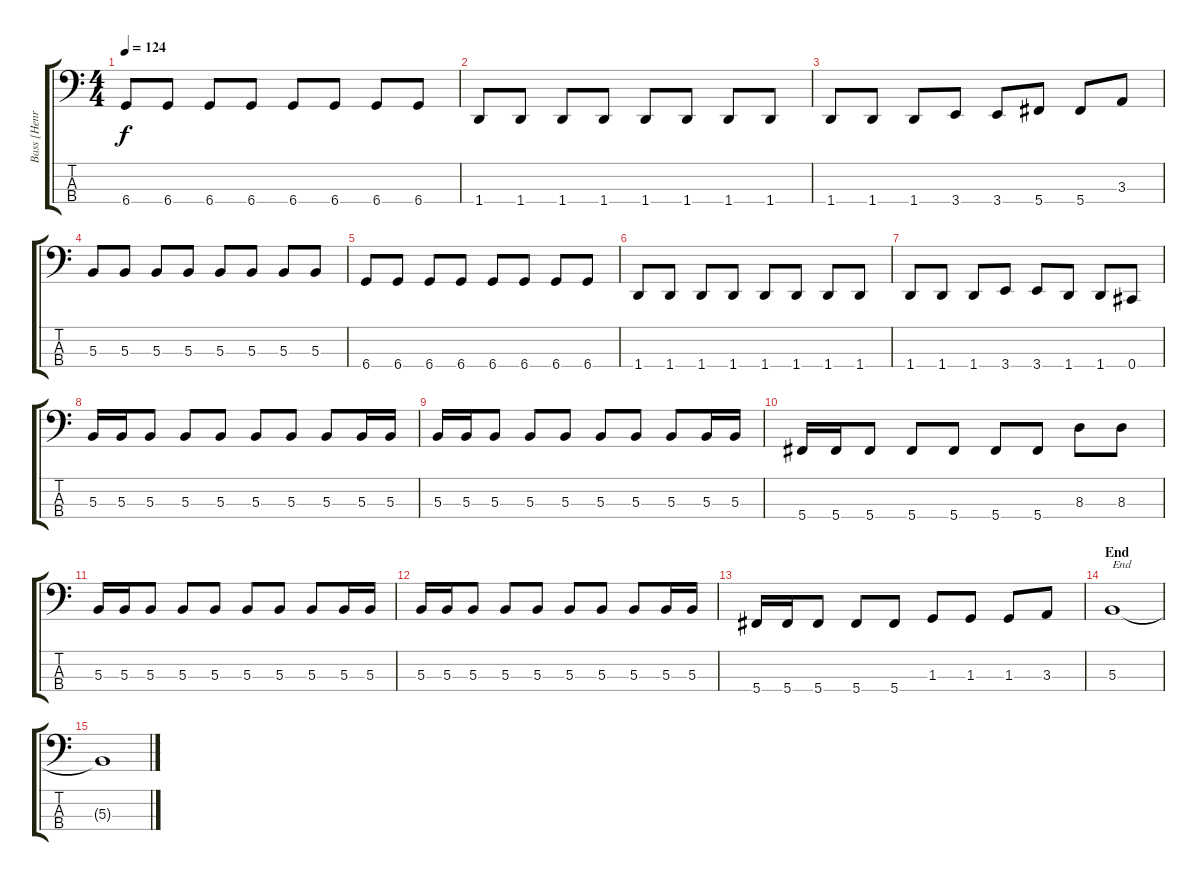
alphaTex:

\track ("Bass [Henriksson]" "Bass [Henr") {instrument electricbasspick}
\staff {score tabs}
\tuning (E2 B1 Gb1 Db1) {hide}
\ts (4 4)
\tempo 124
\clef f4
\ks c
6.4.8{dy f} 6.4.8 6.4.8 6.4.8 6.4.8 6.4.8 6.4.8 6.4.8 |
1.4.8 1.4.8 1.4.8 1.4.8 1.4.8 1.4.8 1.4.8 1.4.8 |
1.4.8 1.4.8 1.4.8 3.4.8 3.4.8 5.4.8 5.4.8 3.3.8 |
5.3.8 5.3.8 5.3.8 5.3.8 5.3.8 5.3.8 5.3.8 5.3.8 |
6.4.8 6.4.8 6.4.8 6.4.8 6.4.8 6.4.8 6.4.8 6.4.8 |
1.4.8 1.4.8 1.4.8 1.4.8 1.4.8 1.4.8 1.4.8 1.4.8 |
1.4.8 1.4.8 1.4.8 3.4.8 3.4.8 1.4.8 1.4.8 0.4.8 |
5.3.16 5.3.16 5.3.8 5.3.8 5.3.8 5.3.8 5.3.8 5.3.8 5.3.16 5.3.16 |
5.3.16 5.3.16 5.3.8 5.3.8 5.3.8 5.3.8 5.3.8 5.3.8 5.3.16 5.3.16 |
5.4.16 5.4.16 5.4.8 5.4.8 5.4.8 5.4.8 5.4.8 8.3.8 8.3.8 |
5.3.16 5.3.16 5.3.8 5.3.8 5.3.8 5.3.8 5.3.8 5.3.8 5.3.16 5.3.16 |
5.3.16 5.3.16 5.3.8 5.3.8 5.3.8 5.3.8 5.3.8 5.3.8 5.3.16 5.3.16 |
5.4.16 5.4.16 5.4.8 5.4.8 5.4.8 1.3.8 1.3.8 1.3.8 3.3.8 |
\section ("" "End")
5.3.1{txt "End"} |
5.3{t}.1
